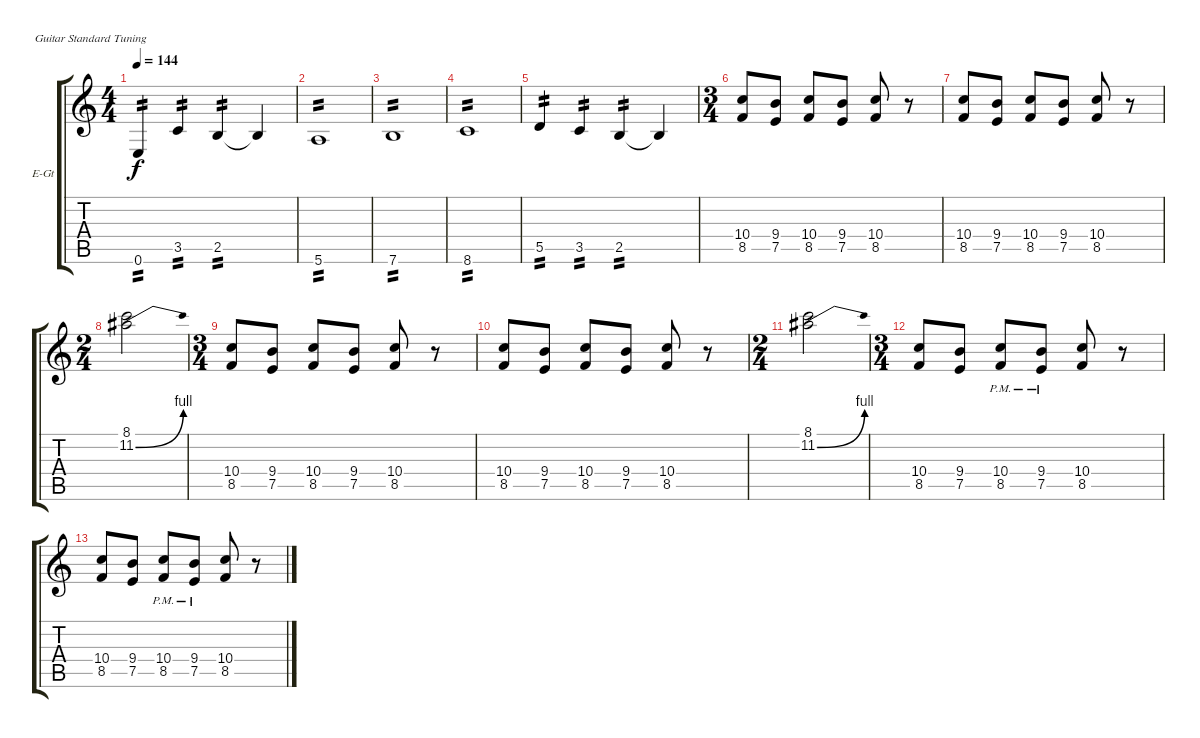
\defaultSystemsLayout 4
\bracketExtendMode groupsimilarinstruments
\firstSystemTrackNameOrientation horizontal
\otherSystemsTrackNameOrientation horizontal
\track ("Guitar Rythm (Renegat)" "E-Gt") {instrument distortionguitar}
\staff {score tabs}
\tuning (E4 B3 G3 D3 A2 E2)
\ts (4 4)
\tempo 144
\clef g2
\ks c
0.6.4{tp 2 dy f} 3.5.4{tp 2} 2.5.4{tp 2} 2.5{t}.4 |
5.6.1{tp 2} |
7.6.1{tp 2} |
8.6.1{tp 2} |
5.5.4{tp 2} 3.5.4{tp 2} 2.5.4{tp 2} 2.5{t}.4 |
\ts (3 4)
(8.5 10.4).8 (7.5 9.4).8 (8.5 10.4).8 (7.5 9.4).8 (8.5 10.4).8 r.8 |
(8.5 10.4).8 (7.5 9.4).8 (8.5 10.4).8 (7.5 9.4).8 (8.5 10.4).8 r.8 |
\ts (2 4)
(11.2{be (bend 0 0 15 4)} 8.1).2 |
\ts (3 4)
(8.5 10.4).8 (7.5 9.4).8 (8.5 10.4).8 (7.5 9.4).8 (8.5 10.4).8 r.8 |
(8.5 10.4).8 (7.5 9.4).8 (8.5 10.4).8 (7.5 9.4).8 (8.5 10.4).8 r.8 |
\ts (2 4)
(11.2{be (bend 0 0 15 4)} 8.1).2 |
\ts (3 4)
(8.5 10.4).8 (7.5 9.4).8 (8.5{pm} 10.4{pm}).8 (7.5{pm} 9.4{pm}).8 (8.5 10.4).8 r.8 |
(8.5 10.4).8 (7.5 9.4).8 (8.5{pm} 10.4{pm}).8 (7.5{pm} 9.4{pm}).8 (8.5 10.4).8 r.8
